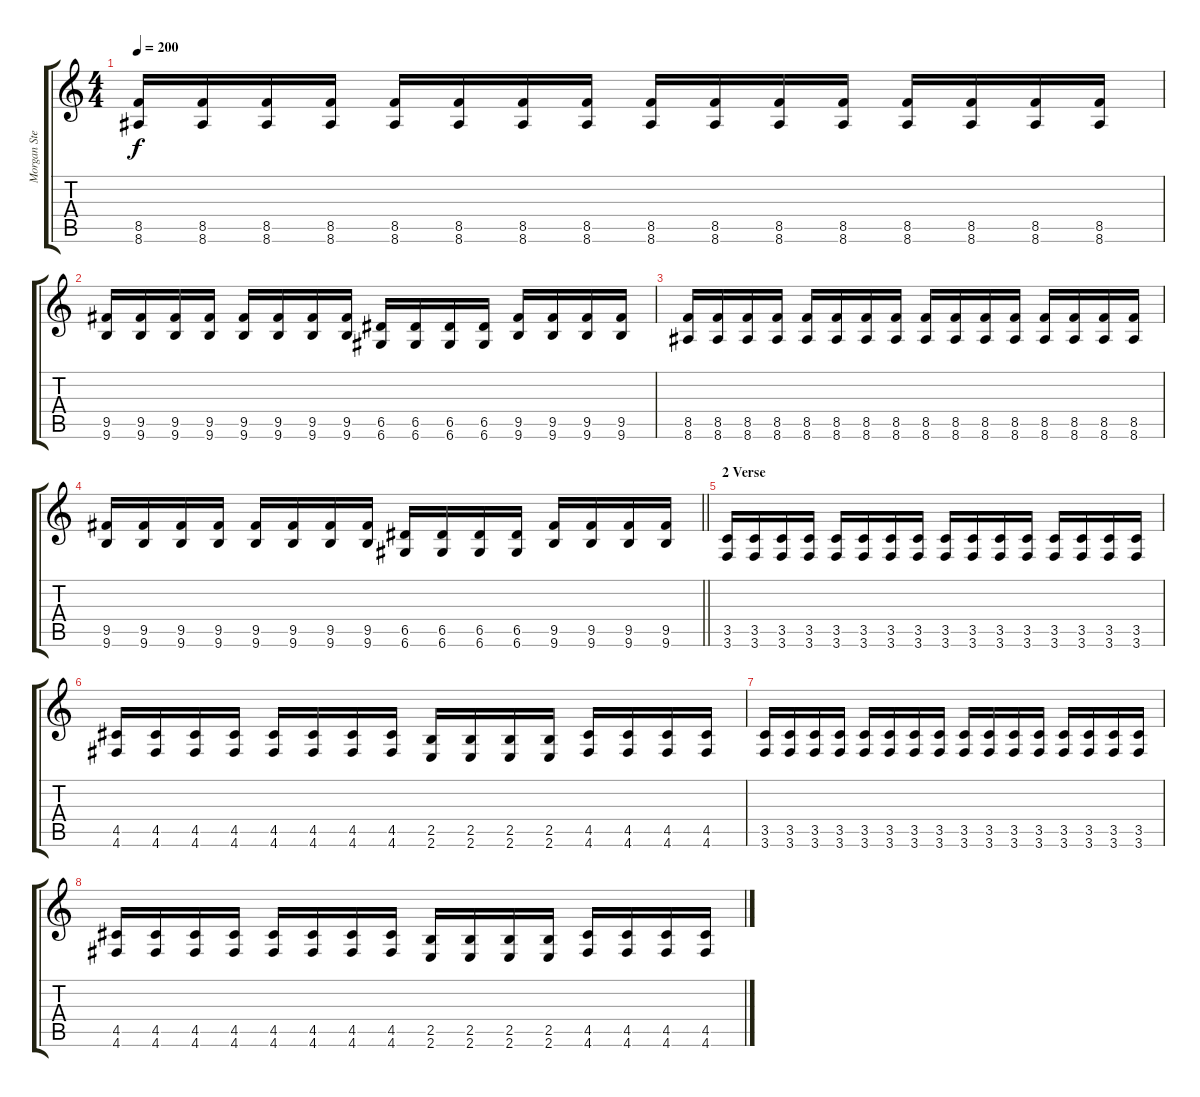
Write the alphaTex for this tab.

\track ("Morgan Steinmeyer Håkansson " "Morgan Ste") {instrument distortionguitar}
\staff {score tabs}
\tuning (E4 B3 G3 D3 A2 D2) {hide}
\ts (4 4)
\tempo 200
\clef g2
\ks c
(8.5 8.6).16{dy f} (8.5 8.6).16 (8.5 8.6).16 (8.5 8.6).16 (8.5 8.6).16 (8.5 8.6).16 (8.5 8.6).16 (8.5 8.6).16 (8.5 8.6).16 (8.5 8.6).16 (8.5 8.6).16 (8.5 8.6).16 (8.5 8.6).16 (8.5 8.6).16 (8.5 8.6).16 (8.5 8.6).16 |
(9.5 9.6).16 (9.5 9.6).16 (9.5 9.6).16 (9.5 9.6).16 (9.5 9.6).16 (9.5 9.6).16 (9.5 9.6).16 (9.5 9.6).16 (6.5 6.6).16 (6.5 6.6).16 (6.5 6.6).16 (6.5 6.6).16 (9.5 9.6).16 (9.5 9.6).16 (9.5 9.6).16 (9.5 9.6).16 |
(8.5 8.6).16 (8.5 8.6).16 (8.5 8.6).16 (8.5 8.6).16 (8.5 8.6).16 (8.5 8.6).16 (8.5 8.6).16 (8.5 8.6).16 (8.5 8.6).16 (8.5 8.6).16 (8.5 8.6).16 (8.5 8.6).16 (8.5 8.6).16 (8.5 8.6).16 (8.5 8.6).16 (8.5 8.6).16 |
\barLineRight lightlight
(9.5 9.6).16 (9.5 9.6).16 (9.5 9.6).16 (9.5 9.6).16 (9.5 9.6).16 (9.5 9.6).16 (9.5 9.6).16 (9.5 9.6).16 (6.5 6.6).16 (6.5 6.6).16 (6.5 6.6).16 (6.5 6.6).16 (9.5 9.6).16 (9.5 9.6).16 (9.5 9.6).16 (9.5 9.6).16 |
\section ("" "2 Verse")
(3.5 3.6).16 (3.5 3.6).16 (3.5 3.6).16 (3.5 3.6).16 (3.5 3.6).16 (3.5 3.6).16 (3.5 3.6).16 (3.5 3.6).16 (3.5 3.6).16 (3.5 3.6).16 (3.5 3.6).16 (3.5 3.6).16 (3.5 3.6).16 (3.5 3.6).16 (3.5 3.6).16 (3.5 3.6).16 |
(4.5 4.6).16 (4.5 4.6).16 (4.5 4.6).16 (4.5 4.6).16 (4.5 4.6).16 (4.5 4.6).16 (4.5 4.6).16 (4.5 4.6).16 (2.5 2.6).16 (2.5 2.6).16 (2.5 2.6).16 (2.5 2.6).16 (4.5 4.6).16 (4.5 4.6).16 (4.5 4.6).16 (4.5 4.6).16 |
(3.5 3.6).16 (3.5 3.6).16 (3.5 3.6).16 (3.5 3.6).16 (3.5 3.6).16 (3.5 3.6).16 (3.5 3.6).16 (3.5 3.6).16 (3.5 3.6).16 (3.5 3.6).16 (3.5 3.6).16 (3.5 3.6).16 (3.5 3.6).16 (3.5 3.6).16 (3.5 3.6).16 (3.5 3.6).16 |
(4.5 4.6).16 (4.5 4.6).16 (4.5 4.6).16 (4.5 4.6).16 (4.5 4.6).16 (4.5 4.6).16 (4.5 4.6).16 (4.5 4.6).16 (2.5 2.6).16 (2.5 2.6).16 (2.5 2.6).16 (2.5 2.6).16 (4.5 4.6).16 (4.5 4.6).16 (4.5 4.6).16 (4.5 4.6).16
